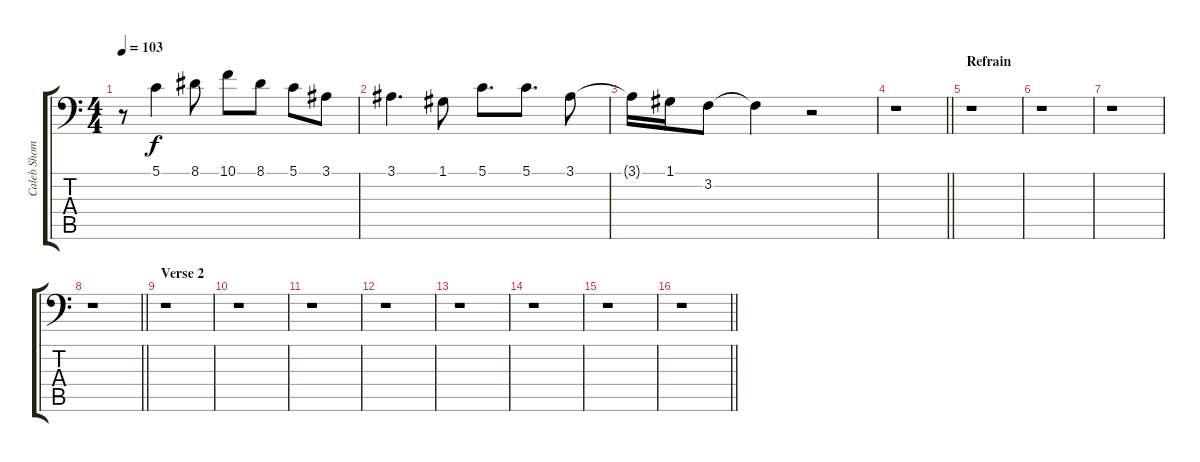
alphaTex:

\track ("Caleb Shomo - Vocals" "Caleb Shom") {instrument violin}
\staff {score tabs}
\tuning (G3 D3 Bb2 F2 C2 F1) {hide}
\ts (4 4)
\tempo 103
\clef f4
\ks c
r.8{dy f} 5.1.4 8.1.8 10.1.8 8.1.8 5.1.8 3.1.8 |
3.1.4{d} 1.1.8 5.1.8{d} 5.1.8{d} 3.1.8 |
3.1{t}.16 1.1.16 3.2.8 3.2{t}.4 r.2 |
\barLineRight lightlight
r.1 |
\section ("" "Refrain")
r.1 |
r.1 |
r.1 |
\barLineRight lightlight
r.1 |
\section ("" "Verse 2")
r.1 |
r.1 |
r.1 |
r.1 |
r.1 |
r.1 |
r.1 |
\barLineRight lightlight
r.1
